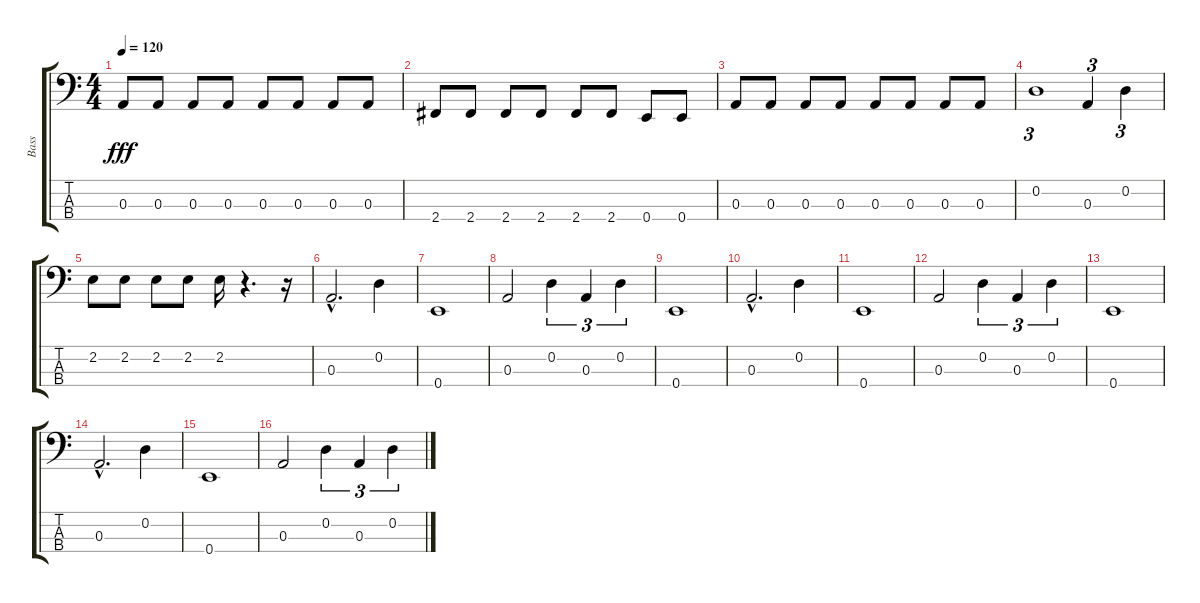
\track ("Bass" "Bass") {instrument electricbassfinger}
\staff {score tabs}
\tuning (G2 D2 A1 E1) {hide}
\ts (4 4)
\tempo 120
\clef f4
\ks c
0.3.8{dy fff} 0.3.8 0.3.8 0.3.8 0.3.8 0.3.8 0.3.8 0.3.8 |
2.4.8 2.4.8 2.4.8 2.4.8 2.4.8 2.4.8 0.4.8 0.4.8 |
0.3.8 0.3.8 0.3.8 0.3.8 0.3.8 0.3.8 0.3.8 0.3.8 |
0.2.1{tu (3 2)} 0.3.4{tu (3 2)} 0.2.4{tu (3 2)} |
2.2.8 2.2.8 2.2.8 2.2.8 2.2.16 r.4{d} r.16 |
0.3{hac}.2{d} 0.2.4 |
0.4.1 |
0.3.2 0.2.4{tu (3 2)} 0.3.4{tu (3 2)} 0.2.4{tu (3 2)} |
0.4.1 |
0.3{hac}.2{d} 0.2.4 |
0.4.1 |
0.3.2 0.2.4{tu (3 2)} 0.3.4{tu (3 2)} 0.2.4{tu (3 2)} |
0.4.1 |
0.3{hac}.2{d} 0.2.4 |
0.4.1 |
0.3.2 0.2.4{tu (3 2)} 0.3.4{tu (3 2)} 0.2.4{tu (3 2)}
